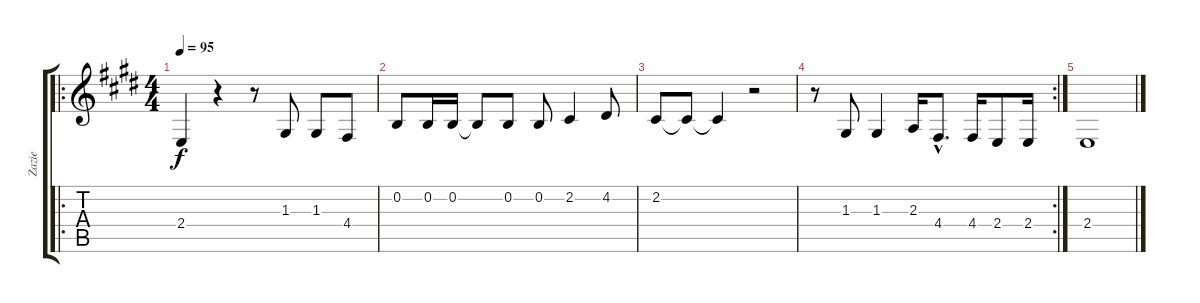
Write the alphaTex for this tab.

\track ("Zazie" "Zazie") {instrument acousticgrandpiano}
\staff {score tabs}
\tuning (E4 B3 G3 D3 A2 E2) {hide}
\ro
\ts (4 4)
\tempo 95
\clef g2
\ks e
2.4{t}.4{dy f} r.4 r.8 1.3.8 1.3.8 4.4.8 |
0.2.8 0.2.16 0.2.16 0.2{t}.8 0.2.8 0.2.8 2.2.4 4.2.8 |
2.2.8 2.2{t}.8 2.2{t}.4 r.2 |
\rc 2
r.8 1.3.8 1.3.4 2.3.16 4.4{hac}.8{d} 4.4.16 2.4.8 2.4.16 |
2.4.1
